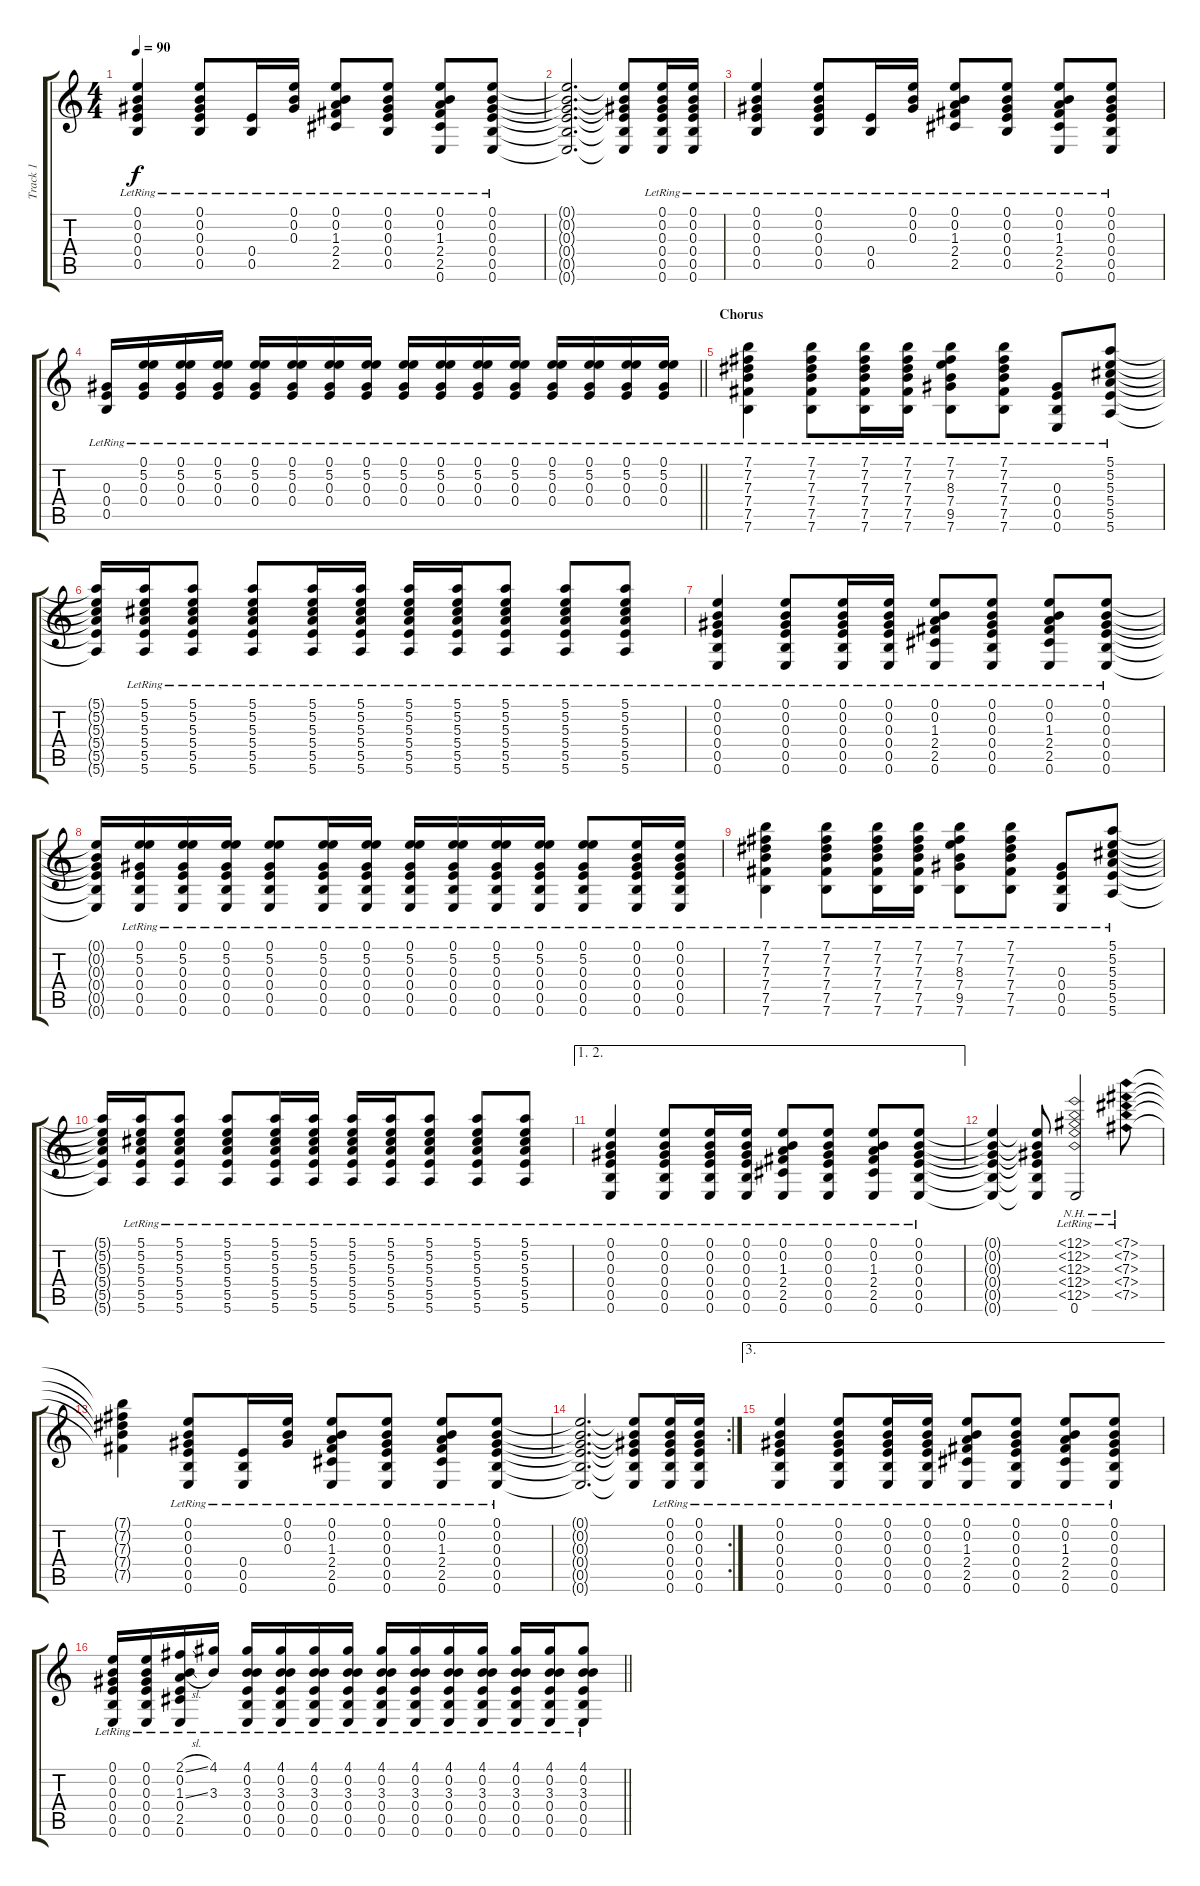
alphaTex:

\track ("Track 1" "Track 1") {instrument acousticguitarsteel}
\staff {score tabs}
\tuning (E4 B3 Ab3 E3 B2 E2) {hide}
\ts (4 4)
\tempo 90
\clef g2
\ks c
(0.1{lr} 0.2{lr} 0.3{lr} 0.4{lr} 0.5{lr}).4{dy f} (0.1{lr} 0.2{lr} 0.3{lr} 0.4{lr} 0.5{lr}).8 (0.4{lr} 0.5{lr}).16 (0.1{lr} 0.2{lr} 0.3{lr}).16 (0.1{lr} 0.2{lr} 1.3{lr} 2.4{lr} 2.5{lr}).8 (0.1{lr} 0.2{lr} 0.3{lr} 0.4{lr} 0.5{lr}).8 (0.1{lr} 0.2{lr} 1.3{lr} 2.4{lr} 2.5{lr} 0.6).8 (0.1{lr} 0.2{lr} 0.3{lr} 0.4{lr} 0.5{lr} 0.6{lr}).8 |
(0.1{t} 0.2{t} 0.3{t} 0.4{t} 0.5{t} 0.6{t}).2{d} (0.1{t} 0.2{t} 0.3{t} 0.4{t} 0.5{t} 0.6{t}).8 (0.1{lr} 0.2{lr} 0.3{lr} 0.4{lr} 0.5{lr} 0.6{lr}).16 (0.1{lr} 0.2{lr} 0.3{lr} 0.4{lr} 0.5{lr} 0.6{lr}).16 |
(0.1{lr} 0.2{lr} 0.3{lr} 0.4{lr} 0.5{lr}).4 (0.1{lr} 0.2{lr} 0.3{lr} 0.4{lr} 0.5{lr}).8 (0.4{lr} 0.5{lr}).16 (0.1{lr} 0.2{lr} 0.3{lr}).16 (0.1{lr} 0.2{lr} 1.3{lr} 2.4{lr} 2.5{lr}).8 (0.1{lr} 0.2{lr} 0.3{lr} 0.4{lr} 0.5{lr}).8 (0.1{lr} 0.2{lr} 1.3{lr} 2.4{lr} 2.5{lr} 0.6).8 (0.1{lr} 0.2{lr} 0.3{lr} 0.4{lr} 0.5{lr} 0.6{lr}).8 |
\barLineRight lightlight
(0.3{lr} 0.4{lr} 0.5{lr}).16 (0.1{lr} 5.2{lr} 0.3{lr} 0.4{lr}).16 (0.1{lr} 5.2{lr} 0.3{lr} 0.4{lr}).16 (0.1{lr} 5.2{lr} 0.3{lr} 0.4{lr}).16 (0.1{lr} 5.2{lr} 0.3{lr} 0.4{lr}).16 (0.1{lr} 5.2{lr} 0.3{lr} 0.4{lr}).16 (0.1{lr} 5.2{lr} 0.3{lr} 0.4{lr}).16 (0.1{lr} 5.2{lr} 0.3{lr} 0.4{lr}).16 (0.1{lr} 5.2{lr} 0.3{lr} 0.4{lr}).16 (0.1{lr} 5.2{lr} 0.3{lr} 0.4{lr}).16 (0.1{lr} 5.2{lr} 0.3{lr} 0.4{lr}).16 (0.1{lr} 5.2{lr} 0.3{lr} 0.4{lr}).16 (0.1{lr} 5.2{lr} 0.3{lr} 0.4{lr}).16 (0.1{lr} 5.2{lr} 0.3{lr} 0.4{lr}).16 (0.1{lr} 5.2{lr} 0.3{lr} 0.4{lr}).16 (0.1{lr} 5.2{lr} 0.3{lr} 0.4{lr}).16 |
\section ("" "Chorus")
(7.1{lr} 7.2{lr} 7.3{lr} 7.4{lr} 7.5{lr} 7.6{lr}).4 (7.1{lr} 7.2{lr} 7.3{lr} 7.4{lr} 7.5{lr} 7.6{lr}).8 (7.1{lr} 7.2{lr} 7.3{lr} 7.4{lr} 7.5{lr} 7.6{lr}).16 (7.1{lr} 7.2{lr} 7.3{lr} 7.4{lr} 7.5{lr} 7.6{lr}).16 (7.1{lr} 7.2{lr} 8.3{lr} 7.4{lr} 9.5{lr} 7.6{lr}).8 (7.1{lr} 7.2{lr} 7.3{lr} 7.4{lr} 7.5{lr} 7.6{lr}).8 (0.3{lr} 0.4{lr} 0.5{lr} 0.6{lr}).8 (5.1{lr} 5.2{lr} 5.3{lr} 5.4{lr} 5.5{lr} 5.6{lr}).8 |
(5.1{t} 5.2{t} 5.3{t} 5.4{t} 5.5{t} 5.6{t}).16 (5.1{lr} 5.2{lr} 5.3{lr} 5.4{lr} 5.5{lr} 5.6{lr}).16 (5.1{lr} 5.2{lr} 5.3{lr} 5.4{lr} 5.5{lr} 5.6{lr}).8 (5.1{lr} 5.2{lr} 5.3{lr} 5.4{lr} 5.5{lr} 5.6{lr}).8 (5.1{lr} 5.2{lr} 5.3{lr} 5.4{lr} 5.5{lr} 5.6{lr}).16 (5.1{lr} 5.2{lr} 5.3{lr} 5.4{lr} 5.5{lr} 5.6{lr}).16 (5.1{lr} 5.2{lr} 5.3{lr} 5.4{lr} 5.5{lr} 5.6{lr}).16 (5.1{lr} 5.2{lr} 5.3{lr} 5.4{lr} 5.5{lr} 5.6{lr}).16 (5.1{lr} 5.2{lr} 5.3{lr} 5.4{lr} 5.5{lr} 5.6{lr}).8 (5.1{lr} 5.2{lr} 5.3{lr} 5.4{lr} 5.5{lr} 5.6{lr}).8 (5.1{lr} 5.2{lr} 5.3{lr} 5.4{lr} 5.5{lr} 5.6{lr}).8 |
(0.1{lr} 0.2{lr} 0.3{lr} 0.4{lr} 0.5{lr} 0.6).4 (0.1{lr} 0.2{lr} 0.3{lr} 0.4{lr} 0.5{lr} 0.6).8 (0.1{lr} 0.2{lr} 0.3{lr} 0.4{lr} 0.5{lr} 0.6).16 (0.1{lr} 0.2{lr} 0.3{lr} 0.4{lr} 0.5{lr} 0.6).16 (0.1{lr} 0.2{lr} 1.3{lr} 2.4{lr} 2.5{lr} 0.6).8 (0.1{lr} 0.2{lr} 0.3{lr} 0.4{lr} 0.5{lr} 0.6).8 (0.1{lr} 0.2{lr} 1.3{lr} 2.4{lr} 2.5{lr} 0.6).8 (0.1{lr} 0.2{lr} 0.3{lr} 0.4{lr} 0.5{lr} 0.6{lr}).8 |
(0.1{t} 0.2{t} 0.3{t} 0.4{t} 0.5{t} 0.6{t}).16 (0.1{lr} 5.2{lr} 0.3{lr} 0.4{lr} 0.5{lr} 0.6{lr}).16 (0.1{lr} 5.2{lr} 0.3{lr} 0.4{lr} 0.5{lr} 0.6{lr}).16 (0.1{lr} 5.2{lr} 0.3{lr} 0.4{lr} 0.5{lr} 0.6{lr}).16 (0.1{lr} 5.2{lr} 0.3{lr} 0.4{lr} 0.5{lr} 0.6{lr}).8 (0.1{lr} 5.2{lr} 0.3{lr} 0.4{lr} 0.5{lr} 0.6{lr}).16 (0.1{lr} 5.2{lr} 0.3{lr} 0.4{lr} 0.5{lr} 0.6{lr}).16 (0.1{lr} 5.2{lr} 0.3{lr} 0.4{lr} 0.5{lr} 0.6{lr}).16 (0.1{lr} 5.2{lr} 0.3{lr} 0.4{lr} 0.5{lr} 0.6{lr}).16 (0.1{lr} 5.2{lr} 0.3{lr} 0.4{lr} 0.5{lr} 0.6{lr}).16 (0.1{lr} 5.2{lr} 0.3{lr} 0.4{lr} 0.5{lr} 0.6{lr}).16 (0.1{lr} 5.2{lr} 0.3{lr} 0.4{lr} 0.5{lr} 0.6{lr}).8 (0.1{lr} 0.2{lr} 0.3{lr} 0.4{lr} 0.5{lr} 0.6{lr}).16 (0.1{lr} 0.2{lr} 0.3{lr} 0.4{lr} 0.5{lr} 0.6{lr}).16 |
(7.1{lr} 7.2{lr} 7.3{lr} 7.4{lr} 7.5{lr} 7.6{lr}).4 (7.1{lr} 7.2{lr} 7.3{lr} 7.4{lr} 7.5{lr} 7.6{lr}).8 (7.1{lr} 7.2{lr} 7.3{lr} 7.4{lr} 7.5{lr} 7.6{lr}).16 (7.1{lr} 7.2{lr} 7.3{lr} 7.4{lr} 7.5{lr} 7.6{lr}).16 (7.1{lr} 7.2{lr} 8.3{lr} 7.4{lr} 9.5{lr} 7.6{lr}).8 (7.1{lr} 7.2{lr} 7.3{lr} 7.4{lr} 7.5{lr} 7.6{lr}).8 (0.3{lr} 0.4{lr} 0.5{lr} 0.6{lr}).8 (5.1{lr} 5.2{lr} 5.3{lr} 5.4{lr} 5.5{lr} 5.6{lr}).8 |
(5.1{t} 5.2{t} 5.3{t} 5.4{t} 5.5{t} 5.6{t}).16 (5.1{lr} 5.2{lr} 5.3{lr} 5.4{lr} 5.5{lr} 5.6{lr}).16 (5.1{lr} 5.2{lr} 5.3{lr} 5.4{lr} 5.5{lr} 5.6{lr}).8 (5.1{lr} 5.2{lr} 5.3{lr} 5.4{lr} 5.5{lr} 5.6{lr}).8 (5.1{lr} 5.2{lr} 5.3{lr} 5.4{lr} 5.5{lr} 5.6{lr}).16 (5.1{lr} 5.2{lr} 5.3{lr} 5.4{lr} 5.5{lr} 5.6{lr}).16 (5.1{lr} 5.2{lr} 5.3{lr} 5.4{lr} 5.5{lr} 5.6{lr}).16 (5.1{lr} 5.2{lr} 5.3{lr} 5.4{lr} 5.5{lr} 5.6{lr}).16 (5.1{lr} 5.2{lr} 5.3{lr} 5.4{lr} 5.5{lr} 5.6{lr}).8 (5.1{lr} 5.2{lr} 5.3{lr} 5.4{lr} 5.5{lr} 5.6{lr}).8 (5.1{lr} 5.2{lr} 5.3{lr} 5.4{lr} 5.5{lr} 5.6{lr}).8 |
\ae (1 2)
(0.1{lr} 0.2{lr} 0.3{lr} 0.4{lr} 0.5{lr} 0.6).4 (0.1{lr} 0.2{lr} 0.3{lr} 0.4{lr} 0.5{lr} 0.6).8 (0.1{lr} 0.2{lr} 0.3{lr} 0.4{lr} 0.5{lr} 0.6).16 (0.1{lr} 0.2{lr} 0.3{lr} 0.4{lr} 0.5{lr} 0.6).16 (0.1{lr} 0.2{lr} 1.3{lr} 2.4{lr} 2.5{lr} 0.6).8 (0.1{lr} 0.2{lr} 0.3{lr} 0.4{lr} 0.5{lr} 0.6).8 (0.1{lr} 0.2{lr} 1.3{lr} 2.4{lr} 2.5{lr} 0.6).8 (0.1{lr} 0.2{lr} 0.3{lr} 0.4{lr} 0.5{lr} 0.6{lr}).8 |
(0.1{t} 0.2{t} 0.3{t} 0.4{t} 0.5{t} 0.6{t}).4 (0.1{t} 0.2{t} 0.3{t} 0.4{t} 0.5{t} 0.6{t}).8 (12.1{nh lr} 12.2{nh lr} 12.3{nh lr} 12.4{nh lr} 12.5{nh lr} 0.6{lr}).2 (7.1{nh lr} 7.2{nh lr} 7.3{nh lr} 7.4{nh lr} 7.5{nh lr}).8 |
(7.1{t} 7.2{t} 7.3{t} 7.4{t} 7.5{t}).4 (0.1{lr} 0.2{lr} 0.3{lr} 0.4{lr} 0.5{lr} 0.6{lr}).8 (0.4{lr} 0.5{lr} 0.6{lr}).16 (0.1{lr} 0.2{lr} 0.3{lr}).16 (0.1{lr} 0.2{lr} 1.3{lr} 2.4{lr} 2.5{lr} 0.6{lr}).8 (0.1{lr} 0.2{lr} 0.3{lr} 0.4{lr} 0.5{lr} 0.6{lr}).8 (0.1{lr} 0.2{lr} 1.3{lr} 2.4{lr} 2.5{lr} 0.6{lr}).8 (0.1{lr} 0.2{lr} 0.3{lr} 0.4{lr} 0.5{lr} 0.6{lr}).8 |
\rc 2
(0.1{t} 0.2{t} 0.3{t} 0.4{t} 0.5{t} 0.6{t}).2{d} (0.1{t} 0.2{t} 0.3{t} 0.4{t} 0.5{t} 0.6{t}).8 (0.1{lr} 0.2{lr} 0.3{lr} 0.4{lr} 0.5{lr} 0.6{lr}).16 (0.1{lr} 0.2{lr} 0.3{lr} 0.4{lr} 0.5{lr} 0.6{lr}).16 |
\ae 3
(0.1{lr} 0.2{lr} 0.3{lr} 0.4{lr} 0.5{lr} 0.6).4 (0.1{lr} 0.2{lr} 0.3{lr} 0.4{lr} 0.5{lr} 0.6).8 (0.1{lr} 0.2{lr} 0.3{lr} 0.4{lr} 0.5{lr} 0.6).16 (0.1{lr} 0.2{lr} 0.3{lr} 0.4{lr} 0.5{lr} 0.6).16 (0.1{lr} 0.2{lr} 1.3{lr} 2.4{lr} 2.5{lr} 0.6).8 (0.1{lr} 0.2{lr} 0.3{lr} 0.4{lr} 0.5{lr} 0.6).8 (0.1{lr} 0.2{lr} 1.3{lr} 2.4{lr} 2.5{lr} 0.6).8 (0.1{lr} 0.2{lr} 0.3{lr} 0.4{lr} 0.5{lr} 0.6{lr}).8 |
\barLineRight lightlight
(0.1{lr} 0.2{lr} 0.3{lr} 0.4{lr} 0.5{lr} 0.6{lr}).16 (0.1{lr} 0.2{lr} 0.3{lr} 0.4{lr} 0.5{lr} 0.6{lr}).16 (2.1{sl lr} 0.2{lr} 1.3{sl lr} 0.4{lr} 2.5{lr} 0.6{lr}).16 (4.1{lr} 3.3{lr}).16 (4.1{lr} 0.2{lr} 3.3{lr} 0.4{lr} 0.5{lr} 0.6{lr}).16 (4.1{lr} 0.2{lr} 3.3{lr} 0.4{lr} 0.5{lr} 0.6{lr}).16 (4.1{lr} 0.2{lr} 3.3{lr} 0.4{lr} 0.5{lr} 0.6{lr}).16 (4.1{lr} 0.2{lr} 3.3{lr} 0.4{lr} 0.5{lr} 0.6{lr}).16 (4.1{lr} 0.2{lr} 3.3{lr} 0.4{lr} 0.5{lr} 0.6{lr}).16 (4.1{lr} 0.2{lr} 3.3{lr} 0.4{lr} 0.5{lr} 0.6{lr}).16 (4.1{lr} 0.2{lr} 3.3{lr} 0.4{lr} 0.5{lr} 0.6{lr}).16 (4.1{lr} 0.2{lr} 3.3{lr} 0.4{lr} 0.5{lr} 0.6{lr}).16 (4.1{lr} 0.2{lr} 3.3{lr} 0.4{lr} 0.5{lr} 0.6{lr}).16 (4.1{lr} 0.2{lr} 3.3{lr} 0.4{lr} 0.5{lr} 0.6{lr}).16 (4.1{lr} 0.2{lr} 3.3{lr} 0.4{lr} 0.5{lr} 0.6{lr}).8
